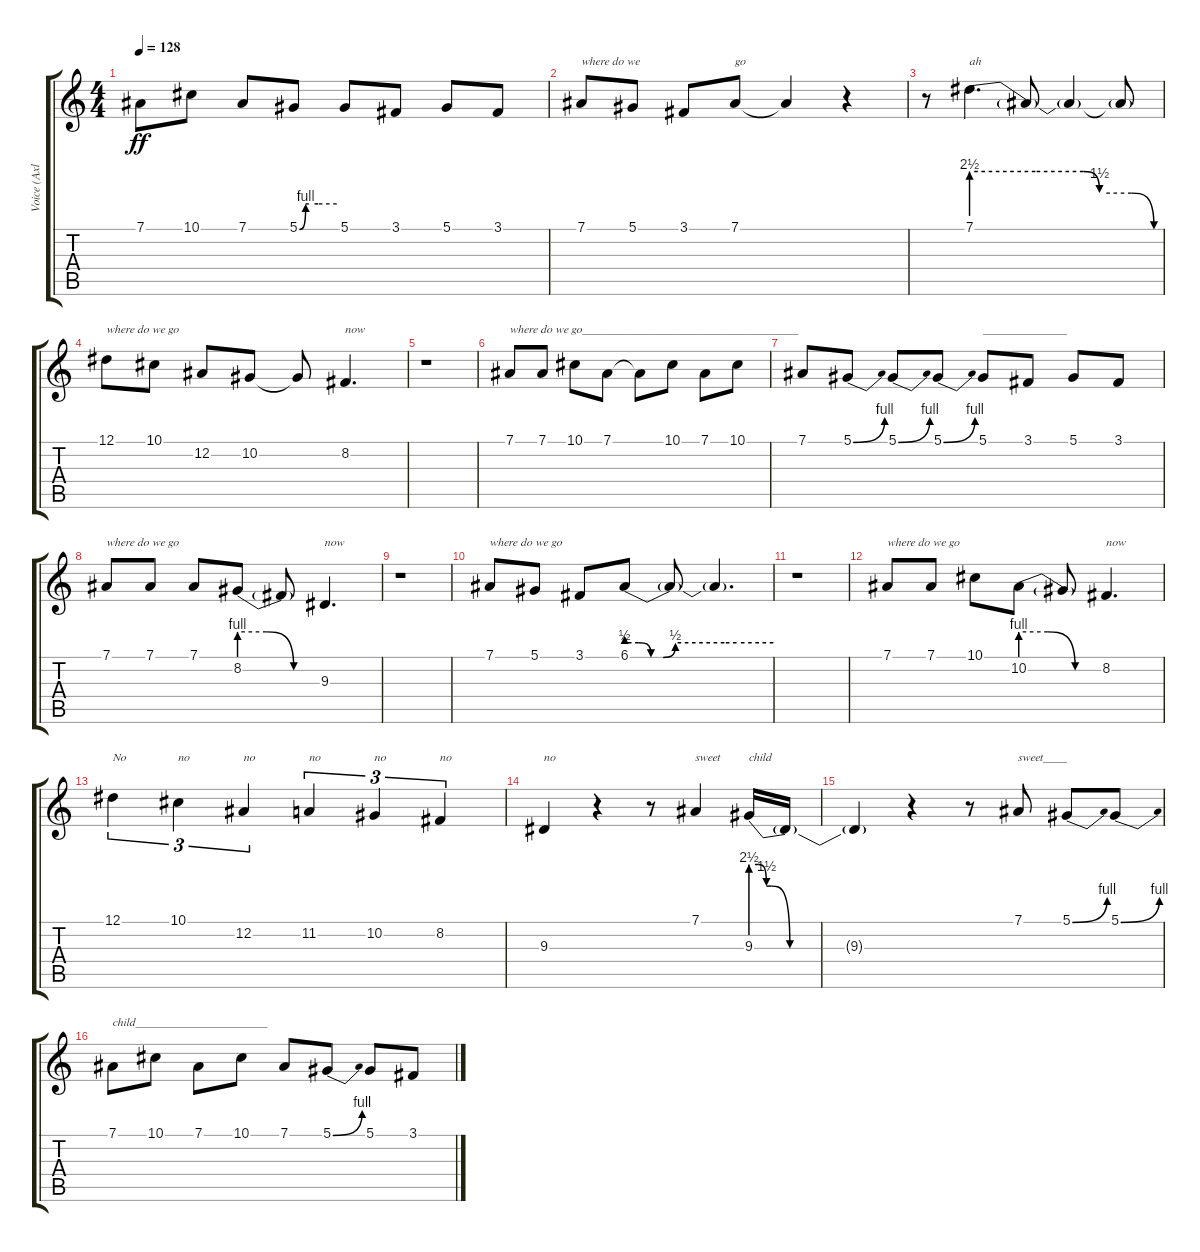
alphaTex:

\track ("Voice (Axl)" "Voice (Axl") {instrument lead2sawtooth}
\staff {score tabs}
\tuning (Eb4 Bb3 Gb3 Db3 Ab2 Eb2) {hide}
\ts (4 4)
\tempo 128
\clef g2
\ks c
7.1.8{dy ff} 10.1.8 7.1.8 5.1{be (custom 0 0 10 4 15 4 30 4 60 4)}.8 5.1.8 3.1.8 5.1.8 3.1.8 |
7.1.8{txt "where do we"} 5.1.8 3.1.8 7.1.8{txt "go"} 7.1{t}.4 r.4 |
r.8 7.1{be (custom 0 10 20 10 35 10 40 6 50 6 57 0 60 0)}.4{d txt "ah"} 7.1{t}.8 7.1{t}.4 7.1{t}.8 |
12.1.8{txt "where do we go"} 10.1.8 12.2.8 10.2.8 10.2{t}.8 8.2.4{d txt "now"} |
r.1 |
7.1.8{txt "where do we go____________________________________"} 7.1.8 10.1.8 7.1.8 7.1{t}.8 10.1.8 7.1.8 10.1.8 |
7.1.8 5.1{be (bend 0 0 60 4)}.8 5.1{be (bend 0 0 60 4)}.8 5.1{be (bend 0 0 60 4)}.8 5.1.8{txt "______________"} 3.1.8 5.1.8 3.1.8 |
7.1.8{txt "where do we go"} 7.1.8 7.1.8 8.2{be (custom 0 4 20 4 40 0 60 0)}.8 8.2{t}.8 9.3.4{d txt "now"} |
r.1 |
7.1.8{txt "where do we go"} 5.1.8 3.1.8 6.1{be (custom 0 2 5 2 10 0 15 0 20 2 40 2 45 2 60 2)}.8 6.1{t}.8 6.1{t}.4{d} |
r.1 |
7.1.8{txt "where do we go"} 7.1.8 10.1.8 10.2{be (custom 0 4 20 4 40 0 60 0)}.8 10.2{t}.8 8.2.4{d txt "now"} |
12.1.4{tu (3 2) txt "No"} 10.1.4{tu (3 2) txt "no"} 12.2.4{tu (3 2) txt "no"} 11.2.4{tu (3 2) txt "no"} 10.2.4{tu (3 2) txt "no"} 8.2.4{tu (3 2) txt "no"} |
9.3.4{txt "no"} r.4 r.8 7.1.4{txt "sweet"} 9.3{be (custom 0 10 3 10 6 6 8 6 15 0 40 0 60 0)}.16{txt "child"} 9.3{t}.16 |
9.3{t}.4 r.4 r.8 7.1.8{txt "sweet____"} 5.1{be (bend 0 0 60 4)}.8 5.1{be (bend 0 0 60 4)}.8 |
7.1.8{txt "child______________________"} 10.1.8 7.1.8 10.1.8 7.1.8 5.1{be (bend 0 0 60 4)}.8 5.1.8 3.1.8
